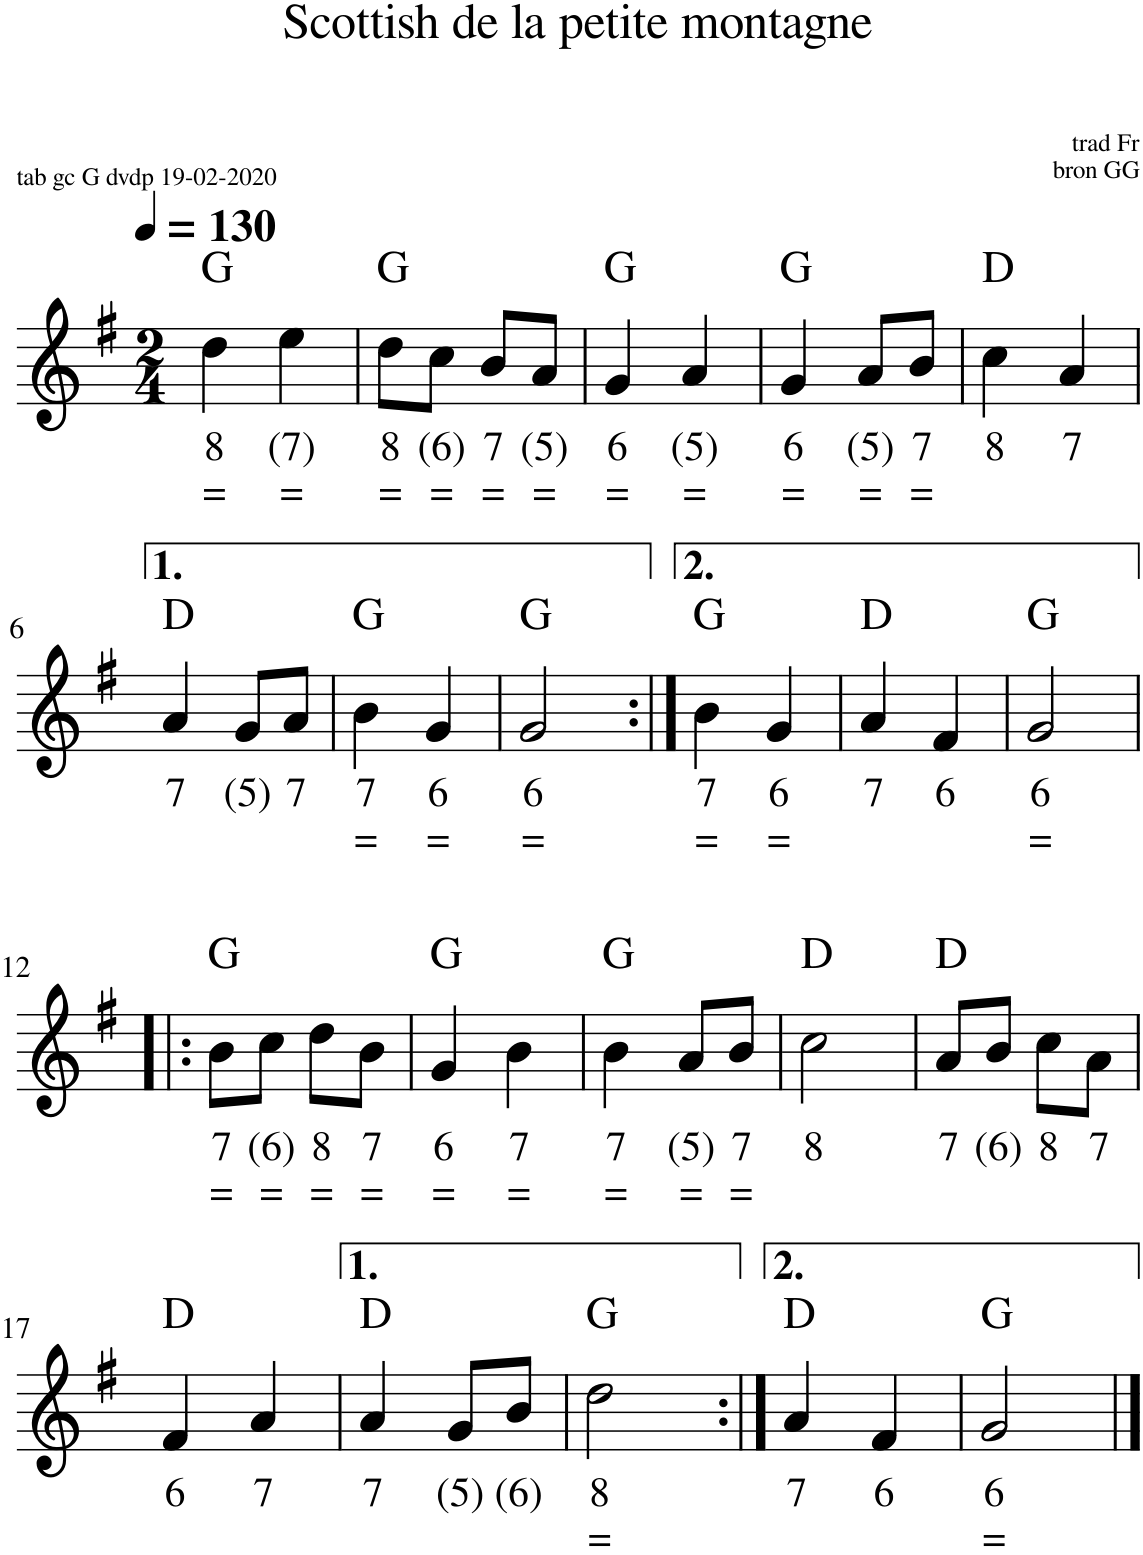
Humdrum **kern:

**kern	**text	**text	**harte
*part1	*part1	*part1	*part1
*staff1	*staff1	*staff1	*
*I"Piano	*	*	*
*I'Pno.	*	*	*
*clefG2	*	*	*
*k[f#]	*	*	*
*M2/4	*	*	*
*MM130	*	*	*
=1	=1	=1	=1
!	!LO:LY:b	!LO:LY:b	!
4dd\	8	=	G:maj
!	!LO:LY:b	!LO:LY:b	!
4ee\	(7)	=	.
=2	=2	=2	=2
!	!LO:LY:b	!LO:LY:b	!
8dd\L	8	=	G:maj
!	!LO:LY:b	!LO:LY:b	!
8cc\J	(6)	=	.
!	!LO:LY:b	!LO:LY:b	!
8b/L	7	=	.
!	!LO:LY:b	!LO:LY:b	!
8a/J	(5)	=	.
=3	=3	=3	=3
!	!LO:LY:b	!LO:LY:b	!
4g/	6	=	G:maj
!	!LO:LY:b	!LO:LY:b	!
4a/	(5)	=	.
=4	=4	=4	=4
!	!LO:LY:b	!LO:LY:b	!
4g/	6	=	G:maj
!	!LO:LY:b	!LO:LY:b	!
8a/L	(5)	=	.
!	!LO:LY:b	!LO:LY:b	!
8b/J	7	=	.
=5	=5	=5	=5
!	!LO:LY:b	!	!
4cc\	8	.	D:maj
!	!LO:LY:b	!	!
4a/	7	.	.
!!LO:LB:g=z
=6	=6	=6	=6
!	!LO:LY:b	!	!
4a/	7	.	D:maj
!	!LO:LY:b	!	!
8g/L	(5)	.	.
!	!LO:LY:b	!	!
8a/J	7	.	.
=7	=7	=7	=7
!	!LO:LY:b	!LO:LY:b	!
4b\	7	=	G:maj
!	!LO:LY:b	!LO:LY:b	!
4g/	6	=	.
=8	=8	=8	=8
!	!LO:LY:b	!LO:LY:b	!
2g/	6	=	G:maj
=9:|!	=9:|!	=9:|!	=9:|!
!	!LO:LY:b	!LO:LY:b	!
4b\	7	=	G:maj
!	!LO:LY:b	!LO:LY:b	!
4g/	6	=	.
=10	=10	=10	=10
!	!LO:LY:b	!	!
4a/	7	.	D:maj
!	!LO:LY:b	!	!
4f#/	6	.	.
=11	=11	=11	=11
!	!LO:LY:b	!LO:LY:b	!
2g/	6	=	G:maj
!!LO:LB:g=z
=12!|:	=12!|:	=12!|:	=12!|:
!	!LO:LY:b	!LO:LY:b	!
8b\L	7	=	G:maj
!	!LO:LY:b	!LO:LY:b	!
8cc\J	(6)	=	.
!	!LO:LY:b	!LO:LY:b	!
8dd\L	8	=	.
!	!LO:LY:b	!LO:LY:b	!
8b\J	7	=	.
=13	=13	=13	=13
!	!LO:LY:b	!LO:LY:b	!
4g/	6	=	G:maj
!	!LO:LY:b	!LO:LY:b	!
4b\	7	=	.
=14	=14	=14	=14
!	!LO:LY:b	!LO:LY:b	!
4b\	7	=	G:maj
!	!LO:LY:b	!LO:LY:b	!
8a/L	(5)	=	.
!	!LO:LY:b	!LO:LY:b	!
8b/J	7	=	.
=15	=15	=15	=15
!	!LO:LY:b	!	!
2cc\	8	.	D:maj
=16	=16	=16	=16
!	!LO:LY:b	!	!
8a/L	7	.	D:maj
!	!LO:LY:b	!	!
8b/J	(6)	.	.
!	!LO:LY:b	!	!
8cc\L	8	.	.
!	!LO:LY:b	!	!
8a\J	7	.	.
!!LO:LB:g=z
=17	=17	=17	=17
!	!LO:LY:b	!	!
4f#/	6	.	D:maj
!	!LO:LY:b	!	!
4a/	7	.	.
=18	=18	=18	=18
!	!LO:LY:b	!	!
4a/	7	.	D:maj
!	!LO:LY:b	!	!
8g/L	(5)	.	.
!	!LO:LY:b	!	!
8b/J	(6)	.	.
=19	=19	=19	=19
!	!LO:LY:b	!LO:LY:b	!
2dd\	8	=	G:maj
=20:|!	=20:|!	=20:|!	=20:|!
!	!LO:LY:b	!	!
4a/	7	.	D:maj
!	!LO:LY:b	!	!
4f#/	6	.	.
=21	=21	=21	=21
!	!LO:LY:b	!LO:LY:b	!
2g/	6	=	G:maj
==	==	==	==
*-	*-	*-	*-
